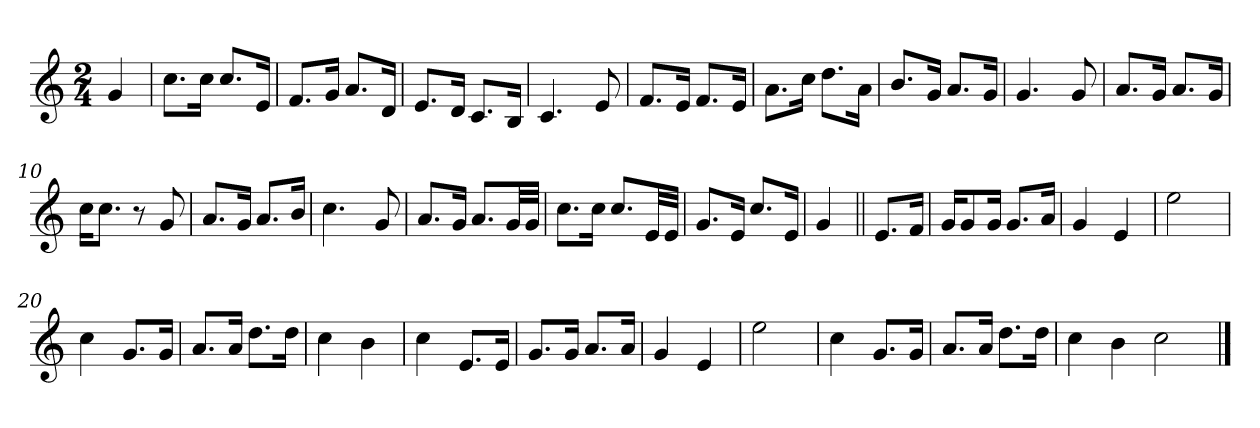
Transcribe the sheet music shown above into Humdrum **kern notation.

**kern
*part1
*staff1
*clefG2
*k[]
*C:
*M2/4
*MM64
=
4g
=1
8.cc\L
16cc\Jk
8.cc/L
16e/Jk
=2
8.f/L
16g/Jk
8.a/L
16d/Jk
=3
8.e/L
16d/Jk
8.c/L
16B/Jk
=4
4.c
8e
=5
8.f/L
16e/Jk
8.f/L
16e/Jk
=6
8.a\L
16cc\Jk
8.dd\L
16a\Jk
=7
8.b/L
16g/Jk
8.a/L
16g/Jk
=8
4.g
8g
=9
8.a/L
16g/Jk
8.a/L
16g/Jk
=10
16cc\KL
8.cc\J
8r
8g
=11
8.a/L
16g/Jk
8.a/L
16b/Jk
=12
4.cc
8g
=13
8.a/L
16g/Jk
8.a/L
32g/LL
32g/JJJ
=14
8.cc\L
16cc\Jk
8.cc/L
32e/LL
32e/JJJ
=15
8.g/L
16e/Jk
8.cc/L
16e/Jk
=16
4g
=||
8.e/L
16f/Jk
=17
16g/KL
8g/
16g/Jk
8.g/L
16a/Jk
=18
4g
4e
=19
2ee
=20
4cc
8.g/L
16g/Jk
=21
8.a/L
16a/Jk
8.dd\L
16dd\Jk
=22
4cc
4b
=23
4cc
8.e/L
16e/Jk
=24
8.g/L
16g/Jk
8.a/L
16a/Jk
=25
4g
4e
=26
2ee
=27
4cc
8.g/L
16g/Jk
=28
8.a/L
16a/Jk
8.dd\L
16dd\Jk
=29
4cc
4b
2cc
==
*-
